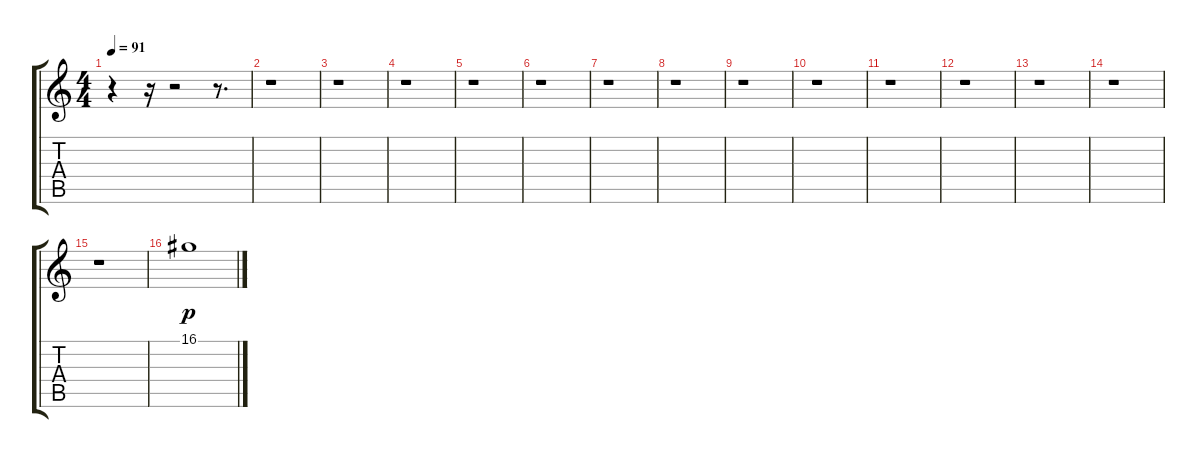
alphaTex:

\track "" {instrument pad8sweep}
\staff {score tabs}
\tuning (E4 B3 G3 D3 A2 E2) {hide}
\ts (4 4)
\tempo 91
\clef g2
\ks c
r.4{dy f} r.16 r.2 r.8{d} |
r.1 |
r.1 |
r.1 |
r.1 |
r.1 |
r.1 |
r.1 |
r.1 |
r.1 |
r.1 |
r.1 |
r.1 |
r.1 |
r.1 |
16.1.1{dy p}
